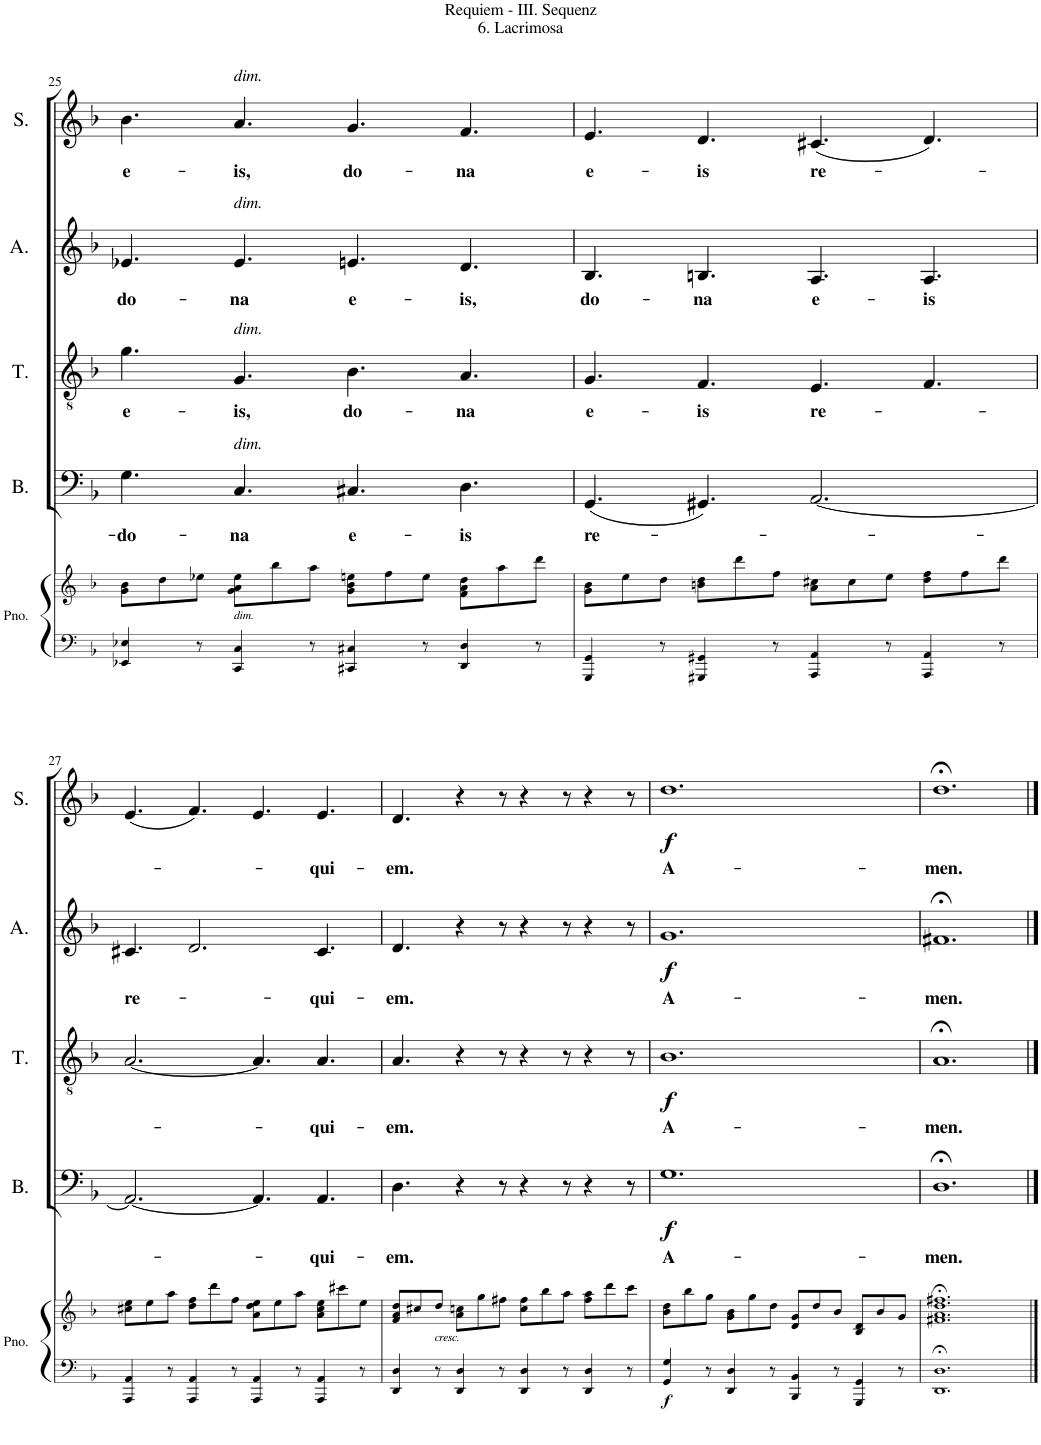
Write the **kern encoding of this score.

**kern	**kern	**dynam	**kern	**text	**dynam	**kern	**text	**dynam	**kern	**text	**dynam	**kern	**text	**dynam
*part5	*part5	*part5	*part4	*part4	*part4	*part3	*part3	*part3	*part2	*part2	*part2	*part1	*part1	*part1
*staff6	*staff5	*staff5/6	*staff4	*staff4	*staff4	*staff3	*staff3	*staff3	*staff2	*staff2	*staff2	*staff1	*staff1	*staff1
*I"Piano	*	*	*I"Bass	*	*	*I"Tenor	*	*	*I"Alto	*	*	*I"Soprano	*	*
*I'Pno.	*	*	*I'B.	*	*	*I'T.	*	*	*I'A.	*	*	*I'S.	*	*
!!LO:PB:g=z
*clefF4	*clefG2	*	*clefF4	*	*	*clefGv2	*	*	*clefG2	*	*	*clefG2	*	*
*k[b-]	*k[b-]	*	*k[b-]	*	*	*k[b-]	*	*	*k[b-]	*	*	*k[b-]	*	*
*M12/8	*M12/8	*	*M12/8	*	*	*M12/8	*	*	*M12/8	*	*	*M12/8	*	*
=25	=25	=25	=25	=25	=25	=25	=25	=25	=25	=25	=25	=25	=25	=25
!	!	!	!	!LO:LY:b	!	!	!LO:LY:b	!	!	!LO:LY:b	!	!	!LO:LY:b	!
4EE-X/ 4E-X/	8g\ 8b-\L	.	4.G\	-do-	.	4.g\	e-	.	4.e-X/	do-	.	4.b-\	e-	.
.	8dd\	.	.	.	.	.	.	.	.	.	.	.	.	.
8r	8ee-X\J	.	.	.	.	.	.	.	.	.	.	.	.	.
!	!	!	!	!	!	!	!	!	!	!	!	!LO:TX:a:i:t=dim.	!	!
!	!	!	!	!	!	!	!	!	!LO:TX:a:i:t=dim.	!	!	!	!	!
!	!	!	!	!	!	!LO:TX:a:i:t=dim.	!	!	!	!	!	!	!	!
!	!	!	!LO:TX:a:i:t=dim.	!	!	!	!	!	!	!	!	!	!	!
!LO:TX:a:i:t=dim.	!	!	!	!	!	!	!	!	!	!	!	!	!	!
!	!	!	!	!LO:LY:b	!	!	!LO:LY:b	!	!	!LO:LY:b	!	!	!LO:LY:b	!
4CC/ 4C/	8g\ 8a\ 8ee-\L	.	4.C/	-na	.	4.G/	-is,	.	4.e-/	-na	.	4.a/	-is,	.
.	8bb-\	.	.	.	.	.	.	.	.	.	.	.	.	.
8r	8aa\J	.	.	.	.	.	.	.	.	.	.	.	.	.
!	!	!	!	!LO:LY:b	!	!	!LO:LY:b	!	!	!LO:LY:b	!	!	!LO:LY:b	!
4CC#X/ 4C#X/	8g\ 8b-\ 8een\L	.	4.C#X/	e-	.	4.B-\	do-	.	4.en/	e-	.	4.g/	do-	.
.	8ff\	.	.	.	.	.	.	.	.	.	.	.	.	.
8r	8ee\J	.	.	.	.	.	.	.	.	.	.	.	.	.
!	!	!	!	!LO:LY:b	!	!	!LO:LY:b	!	!	!LO:LY:b	!	!	!LO:LY:b	!
4DD/ 4D/	8f\ 8a\ 8dd\L	.	4.D\	-is	.	4.A/	-na	.	4.d/	-is,	.	4.f/	-na	.
.	8aa\	.	.	.	.	.	.	.	.	.	.	.	.	.
8r	8ddd\J	.	.	.	.	.	.	.	.	.	.	.	.	.
=26	=26	=26	=26	=26	=26	=26	=26	=26	=26	=26	=26	=26	=26	=26
!	!	!	!	!LO:LY:b	!	!	!LO:LY:b	!	!	!LO:LY:b	!	!	!LO:LY:b	!
4GGG/ 4GG/	8g\ 8b-\L	.	(4.GG/	re-	.	4.G/	e-	.	4.B-/	do-	.	4.e/	e-	.
.	8ee\	.	.	.	.	.	.	.	.	.	.	.	.	.
8r	8dd\J	.	.	.	.	.	.	.	.	.	.	.	.	.
!	!	!	!	!	!	!	!LO:LY:b	!	!	!LO:LY:b	!	!	!LO:LY:b	!
4GGG#X/ 4GG#X/	8bn\ 8dd\L	.	4.GG#X/)	.	.	4.F/	-is	.	4.Bn/	-na	.	4.d/	-is	.
.	8ddd\	.	.	.	.	.	.	.	.	.	.	.	.	.
8r	8ff\J	.	.	.	.	.	.	.	.	.	.	.	.	.
!	!	!	!	!	!	!	!LO:LY:b	!	!	!LO:LY:b	!	!	!LO:LY:b	!
4AAA/ 4AA/	8a\ 8cc#X\L	.	[2.AA/	.	.	4.E/	re-	.	4.A/	e-	.	(4.c#X/	re-	.
.	8cc#\	.	.	.	.	.	.	.	.	.	.	.	.	.
8r	8ee\J	.	.	.	.	.	.	.	.	.	.	.	.	.
!	!	!	!	!	!	!	!	!	!	!LO:LY:b	!	!	!	!
4AAA/ 4AA/	8dd\ 8ff\L	.	.	.	.	4.F/	.	.	4.A/	-is	.	4.d/)	.	.
.	8ff\	.	.	.	.	.	.	.	.	.	.	.	.	.
8r	8ddd\J	.	.	.	.	.	.	.	.	.	.	.	.	.
!!LO:LB:g=z
=27	=27	=27	=27	=27	=27	=27	=27	=27	=27	=27	=27	=27	=27	=27
!	!	!	!	!	!	!	!	!	!	!LO:LY:b	!	!	!	!
4AAA/ 4AA/	8cc#X\ 8ee\L	.	2.AA/_	.	.	[2.A/	.	.	4.c#X/	re-	.	(4.e/	.	.
.	8ee\	.	.	.	.	.	.	.	.	.	.	.	.	.
8r	8aa\J	.	.	.	.	.	.	.	.	.	.	.	.	.
4AAA/ 4AA/	8dd\ 8ff\L	.	.	.	.	.	.	.	2.d/	.	.	4.f/)	.	.
.	8ddd\	.	.	.	.	.	.	.	.	.	.	.	.	.
8r	8ff\J	.	.	.	.	.	.	.	.	.	.	.	.	.
4AAA/ 4AA/	8a\ 8dd\ 8ee\L	.	4.AA/]	.	.	4.A/]	.	.	.	.	.	4.e/	.	.
.	8ee\	.	.	.	.	.	.	.	.	.	.	.	.	.
8r	8aa\J	.	.	.	.	.	.	.	.	.	.	.	.	.
!	!	!	!	!LO:LY:b	!	!	!LO:LY:b	!	!	!LO:LY:b	!	!	!LO:LY:b	!
4AAA/ 4AA/	8a\ 8cc#\ 8ee\L	.	4.AA/	-qui-	.	4.A/	-qui-	.	4.c#/	-qui-	.	4.e/	-qui-	.
.	8ccc#X\	.	.	.	.	.	.	.	.	.	.	.	.	.
8r	8ee\J	.	.	.	.	.	.	.	.	.	.	.	.	.
=28	=28	=28	=28	=28	=28	=28	=28	=28	=28	=28	=28	=28	=28	=28
!	!	!	!	!LO:LY:b	!	!	!LO:LY:b	!	!	!LO:LY:b	!	!	!LO:LY:b	!
4DD/ 4D/	8f/ 8a/ 8dd/L	.	4.D\	-em.	.	4.A/	-em.	.	4.d/	-em.	.	4.d/	-em.	.
.	8cc#X/	.	.	.	.	.	.	.	.	.	.	.	.	.
!LO:TX:a:i:t=cresc.	!	!	!	!	!	!	!	!	!	!	!	!	!	!
8r	8dd/J	.	.	.	.	.	.	.	.	.	.	.	.	.
4DD/ 4D/	8a\ 8ccn\L	.	4r	.	.	4r	.	.	4r	.	.	4r	.	.
.	8gg\	.	.	.	.	.	.	.	.	.	.	.	.	.
8r	8ff#X\J	.	8r	.	.	8r	.	.	8r	.	.	8r	.	.
4DD/ 4D/	8cc\ 8ff#\L	.	4r	.	.	4r	.	.	4r	.	.	4r	.	.
.	8bb-\	.	.	.	.	.	.	.	.	.	.	.	.	.
8r	8aa\J	.	8r	.	.	8r	.	.	8r	.	.	8r	.	.
4DD/ 4D/	8ff#\ 8aa\L	.	4r	.	.	4r	.	.	4r	.	.	4r	.	.
.	8ddd\	.	.	.	.	.	.	.	.	.	.	.	.	.
8r	8ccc\J	.	8r	.	.	8r	.	.	8r	.	.	8r	.	.
=29	=29	=29	=29	=29	=29	=29	=29	=29	=29	=29	=29	=29	=29	=29
!	!	!LO:DY:b=2	!	!LO:LY:b	!LO:DY:b	!	!LO:LY:b	!LO:DY:b	!	!LO:LY:b	!LO:DY:b	!	!LO:LY:b	!LO:DY:b
4GG/ 4G/	8b-\ 8dd\L	f	1.G	A-	f	1.B-	A-	f	1.g	A-	f	1.dd	A-	f
.	8bb-\	.	.	.	.	.	.	.	.	.	.	.	.	.
8r	8gg\J	.	.	.	.	.	.	.	.	.	.	.	.	.
4DD/ 4D/	8g\ 8b-\L	.	.	.	.	.	.	.	.	.	.	.	.	.
.	8gg\	.	.	.	.	.	.	.	.	.	.	.	.	.
8r	8dd\J	.	.	.	.	.	.	.	.	.	.	.	.	.
4BBB-/ 4BB-/	8d/ 8g/L	.	.	.	.	.	.	.	.	.	.	.	.	.
.	8dd/	.	.	.	.	.	.	.	.	.	.	.	.	.
8r	8b-/J	.	.	.	.	.	.	.	.	.	.	.	.	.
4GGG/ 4GG/	8B-/ 8d/L	.	.	.	.	.	.	.	.	.	.	.	.	.
.	8b-/	.	.	.	.	.	.	.	.	.	.	.	.	.
8r	8g/J	.	.	.	.	.	.	.	.	.	.	.	.	.
=30	=30	=30	=30	=30	=30	=30	=30	=30	=30	=30	=30	=30	=30	=30
!	!	!	!	!LO:LY:b	!	!	!LO:LY:b	!	!	!LO:LY:b	!	!	!LO:LY:b	!
1.DD;< 1.D;<	1.f#X;< 1.a;< 1.dd;< 1.ff#X;<	.	1.D;<	-men.	.	1.A;<	-men.	.	1.f#X;<	-men.	.	1.dd;<	-men.	.
==	==	==	==	==	==	==	==	==	==	==	==	==	==	==
*-	*-	*-	*-	*-	*-	*-	*-	*-	*-	*-	*-	*-	*-	*-
